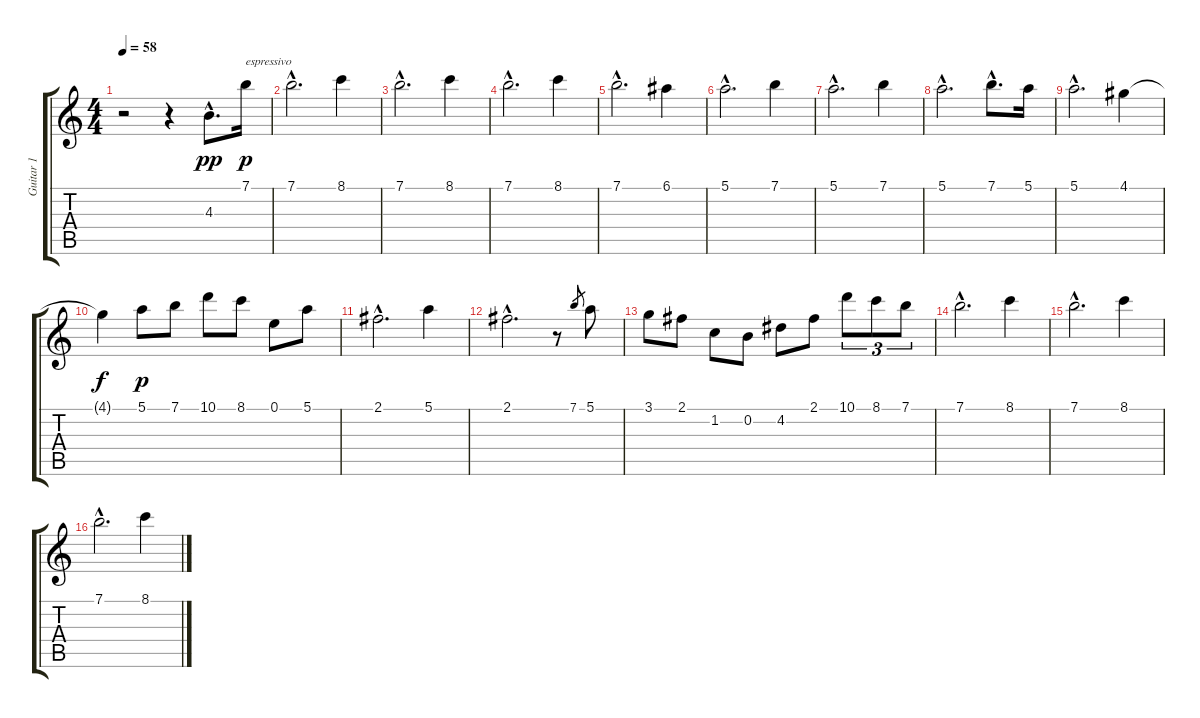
\track ("Guitar 1" "Guitar 1") {instrument acousticguitarnylon}
\staff {score tabs}
\tuning (E4 B3 G3 D3 A2 E2) {hide}
\ts (4 4)
\tempo 58
\clef g2
\ks c
r.2{dy pp instrument acousticguitarnylon} r.4 4.3{hac}.8{d} 7.1.16{txt "espressivo" dy p} |
7.1{hac}.2{d} 8.1.4 |
7.1{hac}.2{d} 8.1.4 |
7.1{hac}.2{d} 8.1.4 |
7.1{hac}.2{d} 6.1.4 |
5.1{hac}.2{d} 7.1.4 |
5.1{hac}.2{d} 7.1.4 |
5.1{hac}.2{d} 7.1{hac}.8{d} 5.1.16 |
5.1{hac}.2{d} 4.1.4 |
4.1{t}.4{dy f} 5.1.8{dy p} 7.1.8 10.1.8 8.1.8 0.1.8 5.1.8 |
2.1{hac}.2{d} 5.1.4 |
2.1{hac}.2{d} r.8 7.1.8{gr} 5.1.8 |
3.1.8 2.1.8 1.2.8 0.2.8 4.2.8 2.1.8 10.1.8{tu (3 2)} 8.1.8{tu (3 2)} 7.1.8{tu (3 2)} |
7.1{hac}.2{d} 8.1.4 |
7.1{hac}.2{d} 8.1.4 |
7.1{hac}.2{d} 8.1.4
